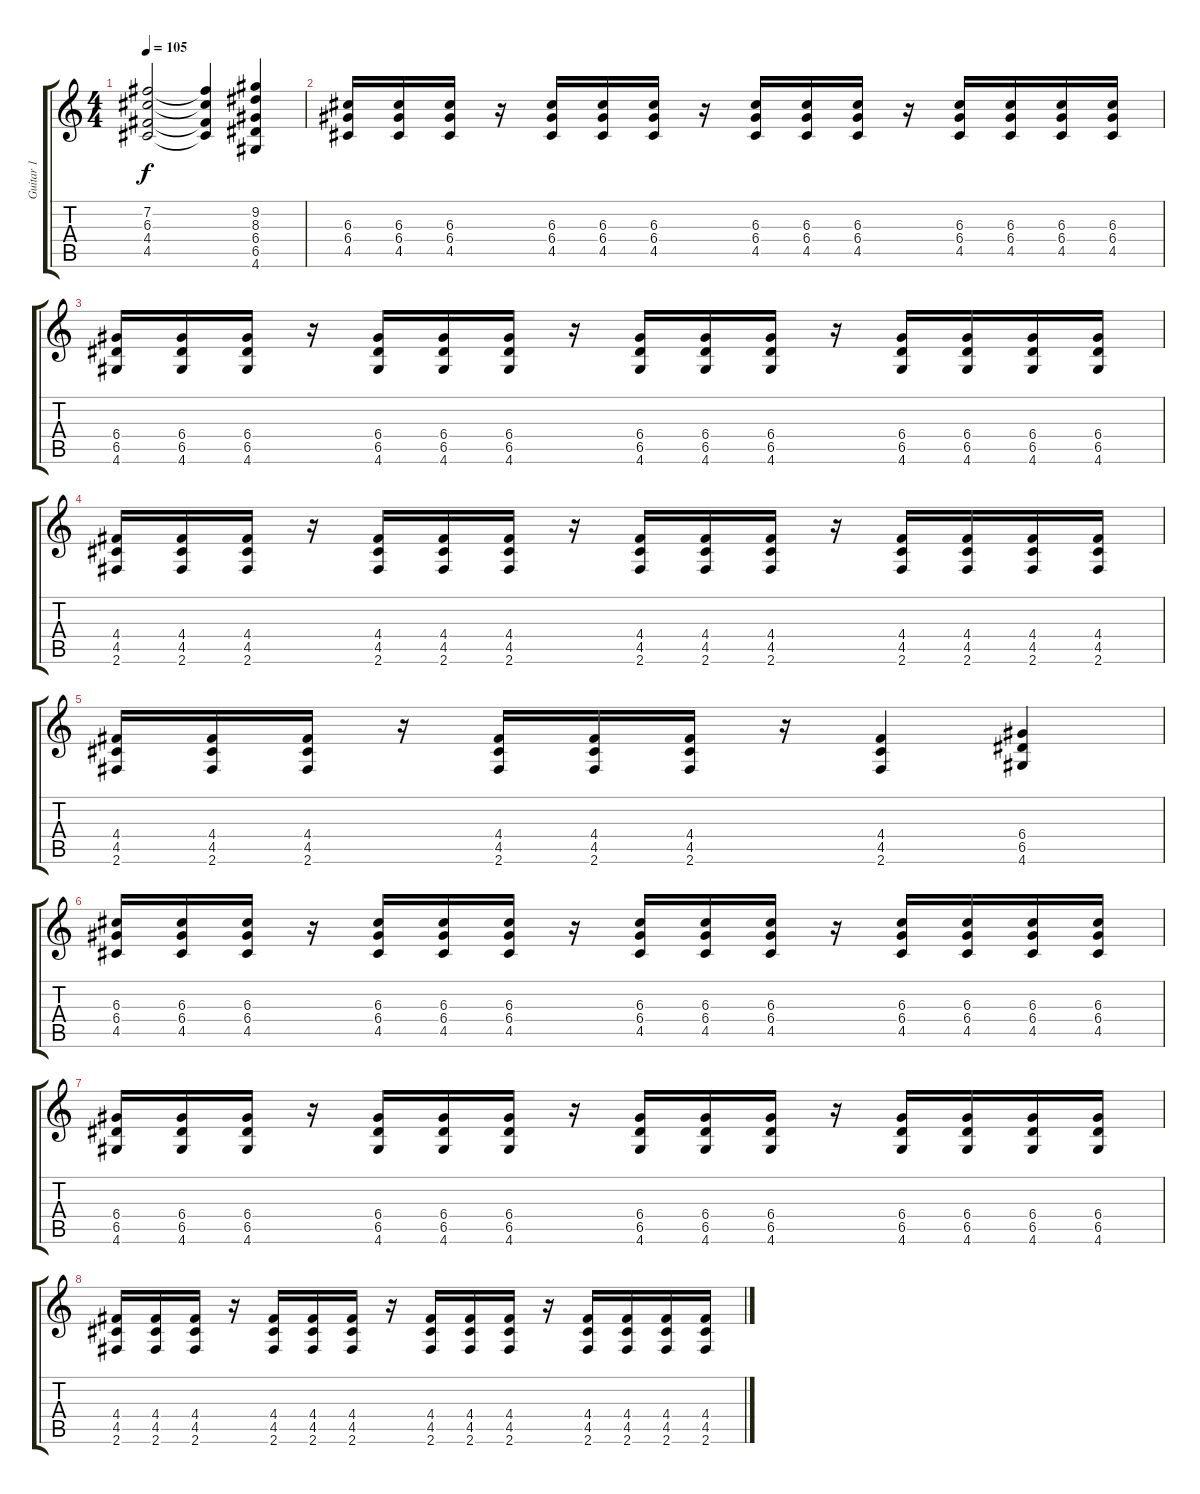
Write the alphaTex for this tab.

\track ("Guitar 1" "Guitar 1") {instrument distortionguitar}
\staff {score tabs}
\tuning (E4 B3 G3 D3 A2 E2) {hide}
\ts (4 4)
\tempo 105
\clef g2
\ks c
(7.2 6.3 4.4 4.5).2{dy f} (7.2{t} 6.3{t} 4.4{t} 4.5{t}).4 (9.2 8.3 6.4 6.5 4.6).4 |
(6.3 6.4 4.5).16 (6.3 6.4 4.5).16 (6.3 6.4 4.5).16 r.16 (6.3 6.4 4.5).16 (6.3 6.4 4.5).16 (6.3 6.4 4.5).16 r.16 (6.3 6.4 4.5).16 (6.3 6.4 4.5).16 (6.3 6.4 4.5).16 r.16 (6.3 6.4 4.5).16 (6.3 6.4 4.5).16 (6.3 6.4 4.5).16 (6.3 6.4 4.5).16 |
(6.4 6.5 4.6).16 (6.4 6.5 4.6).16 (6.4 6.5 4.6).16 r.16 (6.4 6.5 4.6).16 (6.4 6.5 4.6).16 (6.4 6.5 4.6).16 r.16 (6.4 6.5 4.6).16 (6.4 6.5 4.6).16 (6.4 6.5 4.6).16 r.16 (6.4 6.5 4.6).16 (6.4 6.5 4.6).16 (6.4 6.5 4.6).16 (6.4 6.5 4.6).16 |
(4.4 4.5 2.6).16 (4.4 4.5 2.6).16 (4.4 4.5 2.6).16 r.16 (4.4 4.5 2.6).16 (4.4 4.5 2.6).16 (4.4 4.5 2.6).16 r.16 (4.4 4.5 2.6).16 (4.4 4.5 2.6).16 (4.4 4.5 2.6).16 r.16 (4.4 4.5 2.6).16 (4.4 4.5 2.6).16 (4.4 4.5 2.6).16 (4.4 4.5 2.6).16 |
(4.4 4.5 2.6).16 (4.4 4.5 2.6).16 (4.4 4.5 2.6).16 r.16 (4.4 4.5 2.6).16 (4.4 4.5 2.6).16 (4.4 4.5 2.6).16 r.16 (4.4 4.5 2.6).4 (6.4 6.5 4.6).4 |
(6.3 6.4 4.5).16 (6.3 6.4 4.5).16 (6.3 6.4 4.5).16 r.16 (6.3 6.4 4.5).16 (6.3 6.4 4.5).16 (6.3 6.4 4.5).16 r.16 (6.3 6.4 4.5).16 (6.3 6.4 4.5).16 (6.3 6.4 4.5).16 r.16 (6.3 6.4 4.5).16 (6.3 6.4 4.5).16 (6.3 6.4 4.5).16 (6.3 6.4 4.5).16 |
(6.4 6.5 4.6).16 (6.4 6.5 4.6).16 (6.4 6.5 4.6).16 r.16 (6.4 6.5 4.6).16 (6.4 6.5 4.6).16 (6.4 6.5 4.6).16 r.16 (6.4 6.5 4.6).16 (6.4 6.5 4.6).16 (6.4 6.5 4.6).16 r.16 (6.4 6.5 4.6).16 (6.4 6.5 4.6).16 (6.4 6.5 4.6).16 (6.4 6.5 4.6).16 |
(4.4 4.5 2.6).16 (4.4 4.5 2.6).16 (4.4 4.5 2.6).16 r.16 (4.4 4.5 2.6).16 (4.4 4.5 2.6).16 (4.4 4.5 2.6).16 r.16 (4.4 4.5 2.6).16 (4.4 4.5 2.6).16 (4.4 4.5 2.6).16 r.16 (4.4 4.5 2.6).16 (4.4 4.5 2.6).16 (4.4 4.5 2.6).16 (4.4 4.5 2.6).16
